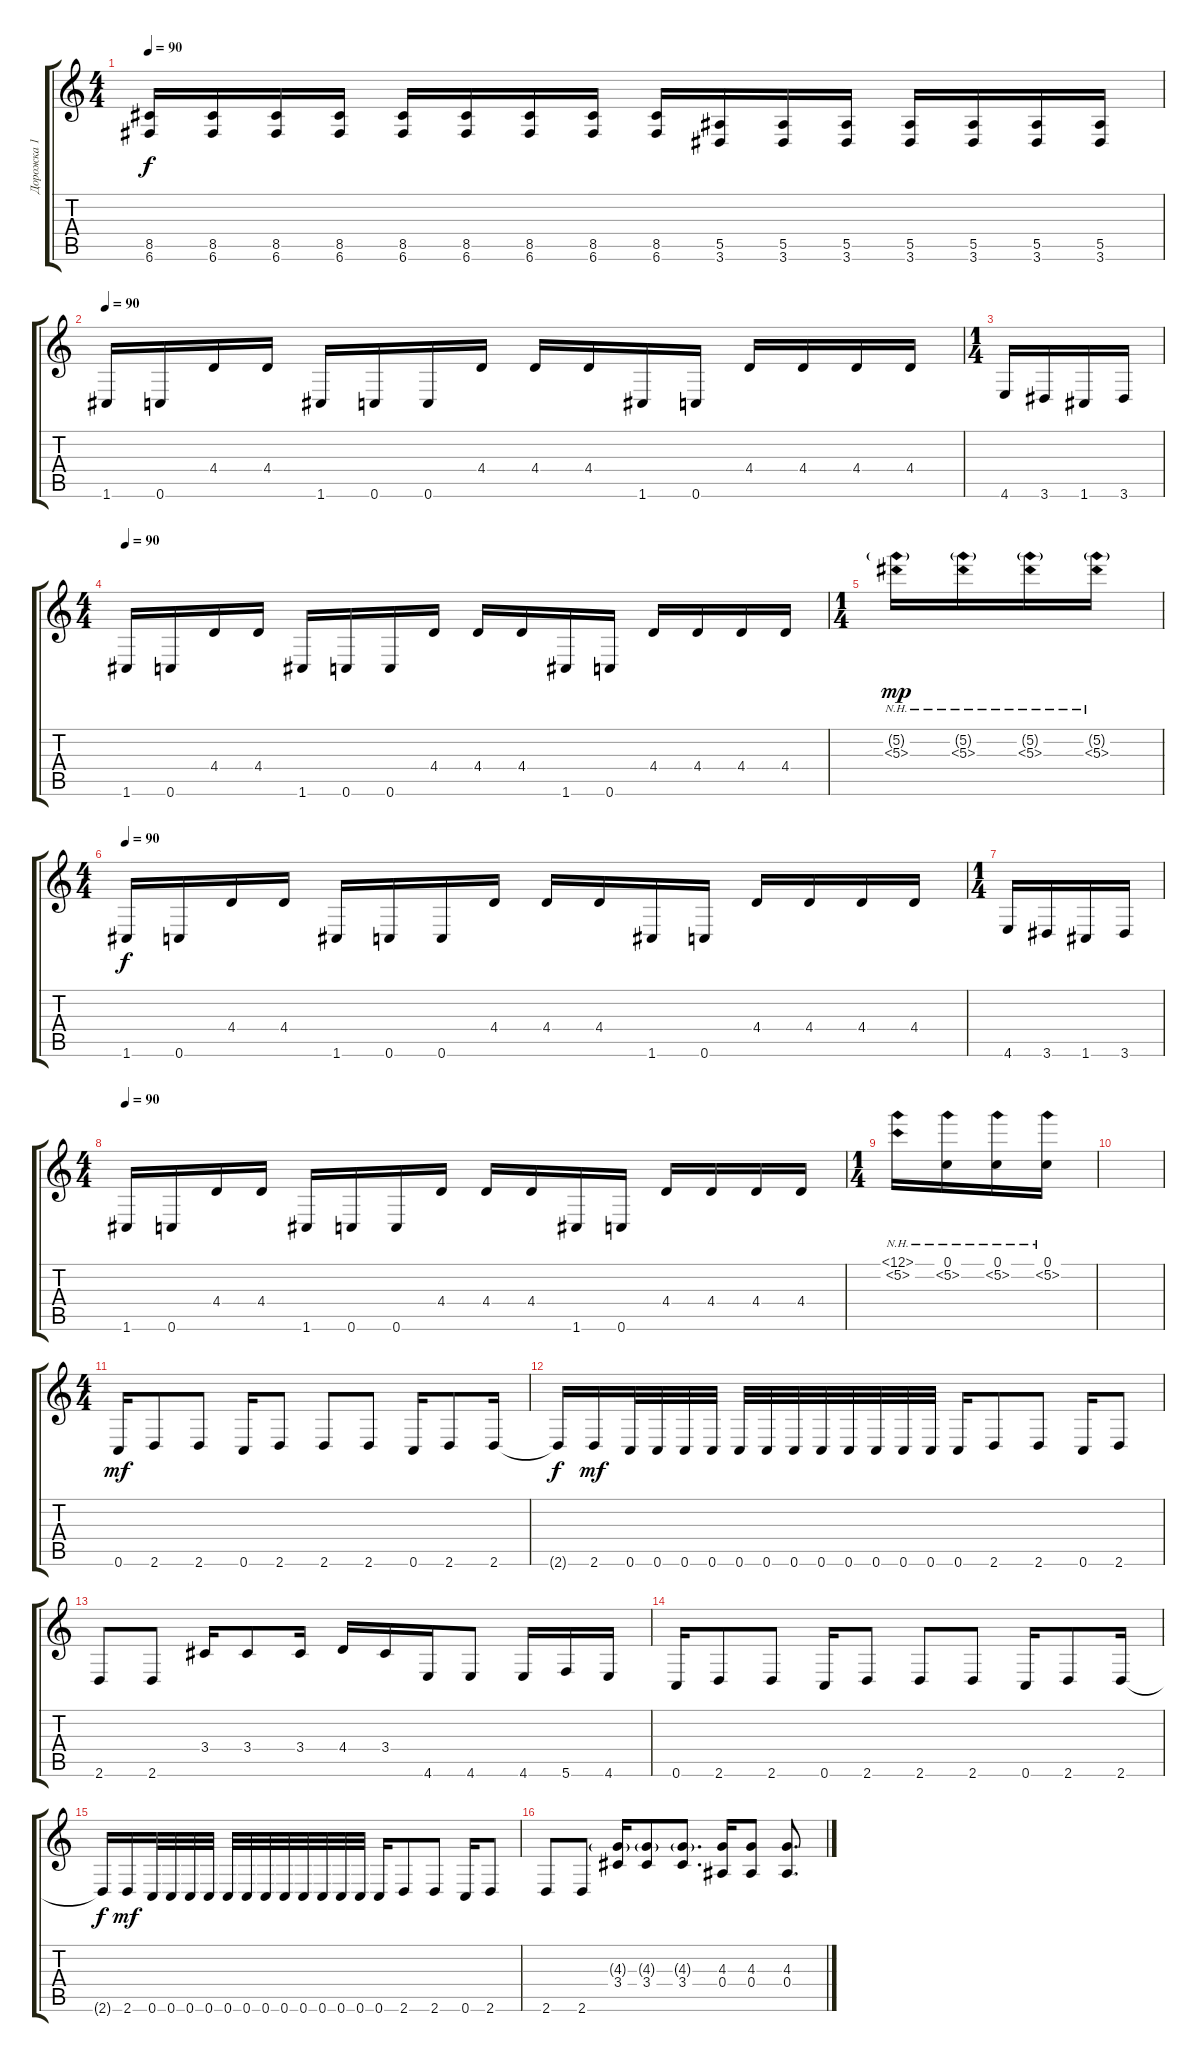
\track ("Дорожка 1" "Дорожка 1") {instrument overdrivenguitar}
\staff {score tabs}
\tuning (C4 G3 Eb3 Bb2 F2 C2) {hide}
\ts (4 4)
\tempo 90
\clef g2
\ks c
(8.5 6.6).16{dy f} (8.5 6.6).16 (8.5 6.6).16 (8.5 6.6).16 (8.5 6.6).16 (8.5 6.6).16 (8.5 6.6).16 (8.5 6.6).16 (8.5 6.6).16 (5.5 3.6).16 (5.5 3.6).16 (5.5 3.6).16 (5.5 3.6).16 (5.5 3.6).16 (5.5 3.6).16 (5.5 3.6).16 |
\tempo 90
1.6.16 0.6.16 4.4.16 4.4.16 1.6.16 0.6.16 0.6.16 4.4.16 4.4.16 4.4.16 1.6.16 0.6.16 4.4.16 4.4.16 4.4.16 4.4.16 |
\ts (1 4)
4.6.16 3.6.16 1.6.16 3.6.16 |
\ts (4 4)
\tempo 90
1.6.16 0.6.16 4.4.16 4.4.16 1.6.16 0.6.16 0.6.16 4.4.16 4.4.16 4.4.16 1.6.16 0.6.16 4.4.16 4.4.16 4.4.16 4.4.16 |
\ts (1 4)
(5.2{nh g} 5.3{nh}).16{dy mp} (5.2{nh g} 5.3{nh}).16 (5.2{nh g} 5.3{nh}).16 (5.2{nh g} 5.3{nh}).16 |
\ts (4 4)
\tempo 90
1.6.16{dy f} 0.6.16 4.4.16 4.4.16 1.6.16 0.6.16 0.6.16 4.4.16 4.4.16 4.4.16 1.6.16 0.6.16 4.4.16 4.4.16 4.4.16 4.4.16 |
\ts (1 4)
4.6.16 3.6.16 1.6.16 3.6.16 |
\ts (4 4)
\tempo 90
1.6.16 0.6.16 4.4.16 4.4.16 1.6.16 0.6.16 0.6.16 4.4.16 4.4.16 4.4.16 1.6.16 0.6.16 4.4.16 4.4.16 4.4.16 4.4.16 |
\ts (1 4)
(0.1{nh} 5.2{nh}).16 (0.1 5.2{nh}).16 (0.1 5.2{nh}).16 (0.1 5.2{nh}).16 |
|
\ts (4 4)
0.6.16{dy mf} 2.6.8 2.6.8 0.6.16 2.6.8 2.6.8 2.6.8 0.6.16 2.6.8 2.6.16 |
2.6{t}.16{dy f} 2.6.16{dy mf} 0.6.32 0.6.32 0.6.32 0.6.32 0.6.32 0.6.32 0.6.32 0.6.32 0.6.32 0.6.32 0.6.32 0.6.32 0.6.16 2.6.8 2.6.8 0.6.16 2.6.8 |
2.6.8 2.6.8 3.4.16 3.4.8 3.4.16 4.4.16 3.4.16 4.6.16 4.6.8 4.6.16 5.6.16 4.6.16 |
0.6.16 2.6.8 2.6.8 0.6.16 2.6.8 2.6.8 2.6.8 0.6.16 2.6.8 2.6.16 |
2.6{t}.16{dy f} 2.6.16{dy mf} 0.6.32 0.6.32 0.6.32 0.6.32 0.6.32 0.6.32 0.6.32 0.6.32 0.6.32 0.6.32 0.6.32 0.6.32 0.6.16 2.6.8 2.6.8 0.6.16 2.6.8 |
2.6.8 2.6.8 (4.3{g} 3.4).16 (4.3{g} 3.4).8 (4.3{g} 3.4).8{d} (4.3 0.4).16 (4.3 0.4).8 (4.3 0.4).8{d}
